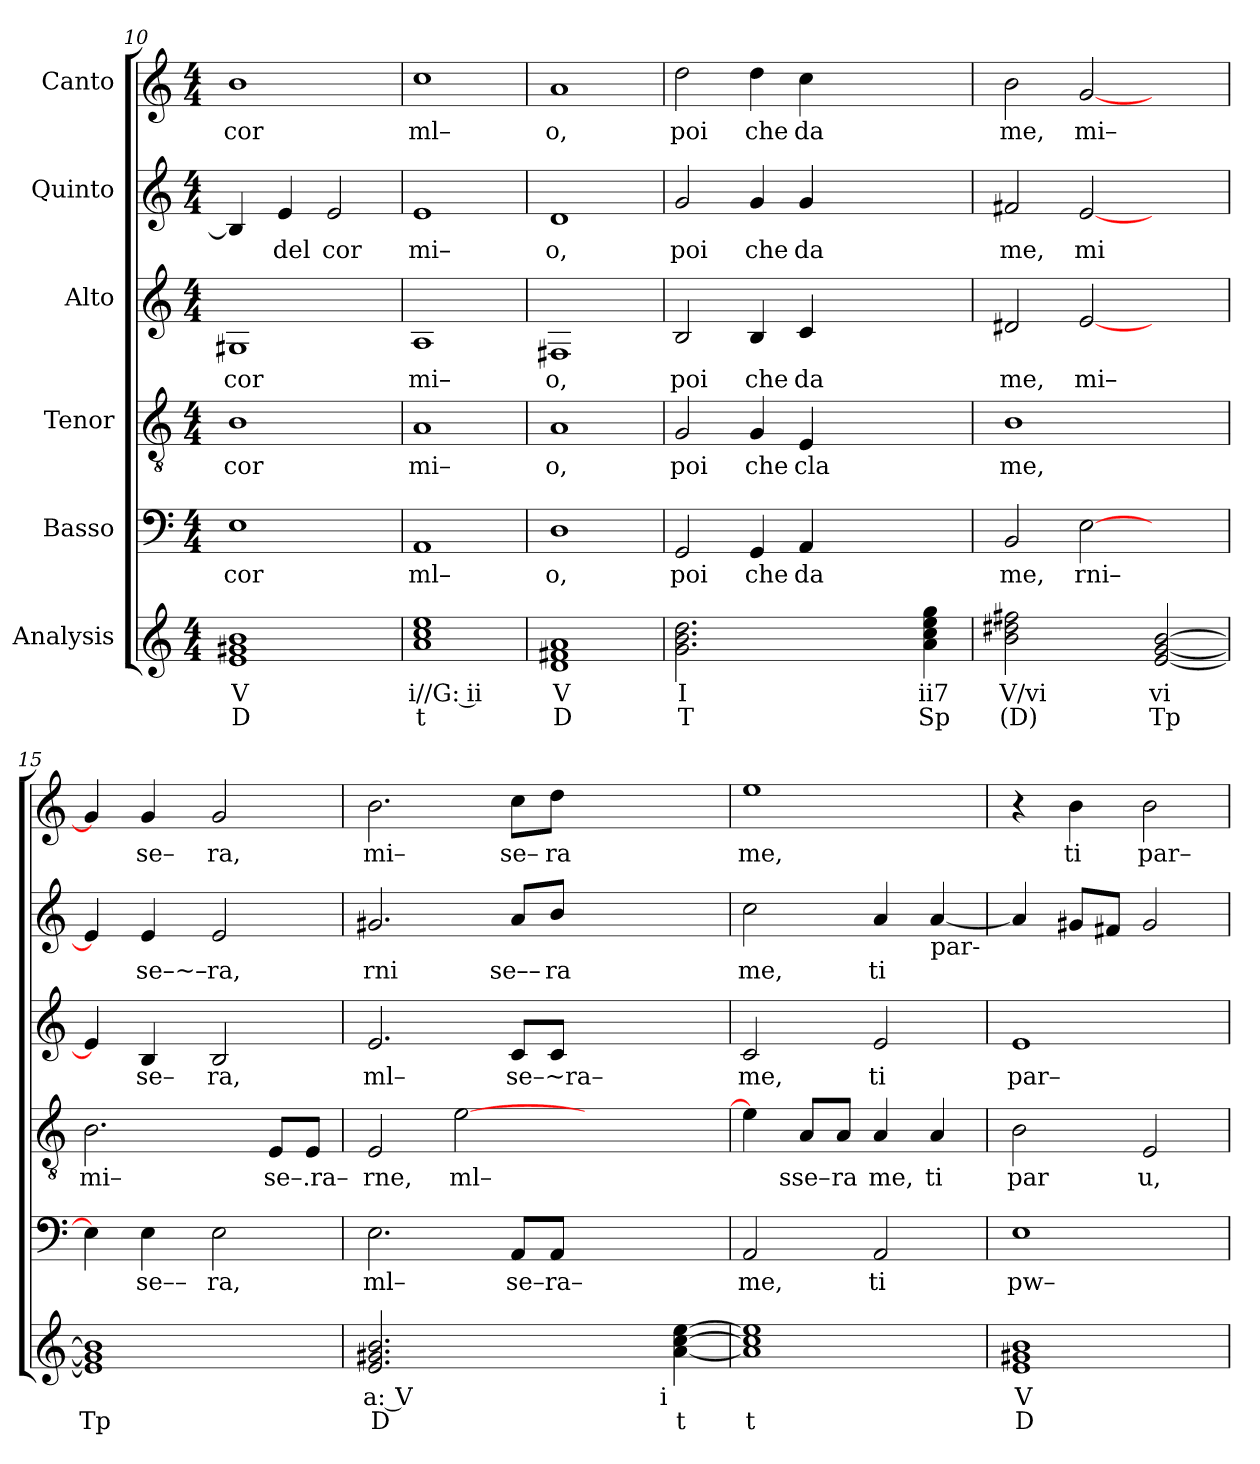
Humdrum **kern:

**kern	**text	**text	**kern	**text	**kern	**text	**kern	**text	**kern	**text	**kern	**text
*part6	*part6	*part6	*part5	*part5	*part4	*part4	*part3	*part3	*part2	*part2	*part1	*part1
*staff6	*staff6	*staff6	*staff5	*staff5	*staff4	*staff4	*staff3	*staff3	*staff2	*staff2	*staff1	*staff1
*I"Analysis	*	*	*I"Basso	*	*I"Tenor	*	*I"Alto	*	*I"Quinto	*	*I"Canto	*
*	*	*	*clefF4	*	*clefGv2	*	*clefG2	*	*clefG2	*	*clefG2	*
*k[]	*	*	*k[]	*	*k[]	*	*k[]	*	*k[]	*	*k[]	*
*M4/4	*	*	*M4/4	*	*M4/4	*	*M4/4	*	*M4/4	*	*M4/4	*
=10	=10	=10	=10	=10	=10	=10	=10	=10	=10	=10	=10	=10
!	!	!	!	!LO:LY:b	!	!	!	!	!	!	!	!
!	!	!	!	!	!	!LO:LY:b	!	!	!	!	!	!
!	!	!	!	!	!	!	!	!LO:LY:b	!	!	!	!
!	!	!	!	!	!	!	!	!	!	!	!	!LO:LY:b
1e 1g#X 1b	V	D	1E	cor	1B	cor	1G#X	cor	4B/]	.	1b	cor
!	!	!	!	!	!	!	!	!	!	!LO:LY:b	!	!
.	.	.	.	.	.	.	.	.	4e/	del	.	.
!	!	!	!	!	!	!	!	!	!	!LO:LY:b	!	!
.	.	.	.	.	.	.	.	.	2e/	cor	.	.
=11	=11	=11	=11	=11	=11	=11	=11	=11	=11	=11	=11	=11
!	!	!	!	!LO:LY:b	!	!	!	!	!	!	!	!
!	!	!	!	!	!	!LO:LY:b	!	!	!	!	!	!
!	!	!	!	!	!	!	!	!LO:LY:b	!	!	!	!
!	!	!	!	!	!	!	!	!	!	!LO:LY:b	!	!
!	!	!	!	!	!	!	!	!	!	!	!	!LO:LY:b
1a 1cc 1ee	i//G: ii	t	1AA	ml–	1A	mi–	1A	mi–	1e	mi–	1cc	ml–
=12	=12	=12	=12	=12	=12	=12	=12	=12	=12	=12	=12	=12
!	!	!	!	!LO:LY:b	!	!	!	!	!	!	!	!
!	!	!	!	!	!	!LO:LY:b	!	!	!	!	!	!
!	!	!	!	!	!	!	!	!LO:LY:b	!	!	!	!
!	!	!	!	!	!	!	!	!	!	!LO:LY:b	!	!
!	!	!	!	!	!	!	!	!	!	!	!	!LO:LY:b
1d 1f#X 1a	V	D	1D	o,	1A	o,	1F#X	o,	1d	o,	1a	o,
=13	=13	=13	=13	=13	=13	=13	=13	=13	=13	=13	=13	=13
!	!	!	!	!LO:LY:b	!	!	!	!	!	!	!	!
!	!	!	!	!	!	!LO:LY:b	!	!	!	!	!	!
!	!	!	!	!	!	!	!	!LO:LY:b	!	!	!	!
!	!	!	!	!	!	!	!	!	!	!LO:LY:b	!	!
!	!	!	!	!	!	!	!	!	!	!	!	!LO:LY:b
2.g 2.b 2.dd	I	T	2GG/	poi	2G/	poi	2B/	poi	2g/	poi	2dd\	poi
!	!	!	!	!LO:LY:b	!	!	!	!	!	!	!	!
!	!	!	!	!	!	!LO:LY:b	!	!	!	!	!	!
!	!	!	!	!	!	!	!	!LO:LY:b	!	!	!	!
!	!	!	!	!	!	!	!	!	!	!LO:LY:b	!	!
!	!	!	!	!	!	!	!	!	!	!	!	!LO:LY:b
.	.	.	4GG/	che	4G/	che	4B/	che	4g/	che	4dd\	che
!	!	!	!	!LO:LY:b	!	!	!	!	!	!	!	!
!	!	!	!	!	!	!LO:LY:b	!	!	!	!	!	!
!	!	!	!	!	!	!	!	!LO:LY:b	!	!	!	!
!	!	!	!	!	!	!	!	!	!	!LO:LY:b	!	!
!	!	!	!	!	!	!	!	!	!	!	!	!LO:LY:b
2.ryy	.	.	4AA/	da	4E/	cla	4c/	da	4g/	da	4cc\	da
.	.	.	2.ryy	.	2.ryy	.	2.ryy	.	2.ryy	.	2.ryy	.
4a 4cc 4ee 4gg	ii7	Sp	.	.	.	.	.	.	.	.	.	.
=14	=14	=14	=14	=14	=14	=14	=14	=14	=14	=14	=14	=14
!	!	!	!	!LO:LY:b	!	!	!	!	!	!	!	!
!	!	!	!	!	!	!LO:LY:b	!	!	!	!	!	!
!	!	!	!	!	!	!	!	!LO:LY:b	!	!	!	!
!	!	!	!	!	!	!	!	!	!	!LO:LY:b	!	!
!	!	!	!	!	!	!	!	!	!	!	!	!LO:LY:b
2b 2dd#X 2ff#X	V/vi	(D)	2BB/	me,	1B	me,	2d#X/	me,	2f#X/	me,	2b\	me,
!	!	!	!	!LO:LY:b	!	!	!	!	!	!	!	!
!	!	!	!	!	!	!	!	!LO:LY:b	!	!	!	!
!	!	!	!	!	!	!	!	!	!	!LO:LY:b	!	!
!	!	!	!	!	!	!	!	!	!	!	!	!LO:LY:b
2ryy	.	.	[2E\	rni–	.	.	[2e/	mi–	[2e/	mi	[2g/	mi–
[2e [2g [2b	vi	Tp	2ryy	.	2ryy	.	2ryy	.	2ryy	.	2ryy	.
=15	=15	=15	=15	=15	=15	=15	=15	=15	=15	=15	=15	=15
!	!	!	!	!	!	!LO:LY:b	!	!	!	!	!	!
1e] 1g] 1b]	.	Tp	4E\]	.	2.B\	mi–	4e/]	.	4e/]	.	4g/]	.
!	!	!	!	!LO:LY:b	!	!	!	!	!	!	!	!
!	!	!	!	!	!	!	!	!LO:LY:b	!	!	!	!
!	!	!	!	!	!	!	!	!	!	!LO:LY:b	!	!
!	!	!	!	!	!	!	!	!	!	!	!	!LO:LY:b
.	.	.	4E\	se––	.	.	4B/	se–	4e/	se–~–	4g/	se–
!	!	!	!	!LO:LY:b	!	!	!	!	!	!	!	!
!	!	!	!	!	!	!	!	!LO:LY:b	!	!	!	!
!	!	!	!	!	!	!	!	!	!	!LO:LY:b	!	!
!	!	!	!	!	!	!	!	!	!	!	!	!LO:LY:b
.	.	.	2E\	ra,	.	.	2B/	ra,	2e/	ra,	2g/	ra,
!	!	!	!	!	!	!LO:LY:b	!	!	!	!	!	!
.	.	.	.	.	8E/L	se–.ra–	.	.	.	.	.	.
.	.	.	.	.	8E/J	.	.	.	.	.	.	.
=16	=16	=16	=16	=16	=16	=16	=16	=16	=16	=16	=16	=16
!	!	!	!	!LO:LY:b	!	!	!	!	!	!	!	!
!	!	!	!	!	!	!LO:LY:b	!	!	!	!	!	!
!	!	!	!	!	!	!	!	!LO:LY:b	!	!	!	!
!	!	!	!	!	!	!	!	!	!	!LO:LY:b	!	!
!	!	!	!	!	!	!	!	!	!	!	!	!LO:LY:b
2.e 2.g#X 2.b	a: V	D	2.E\	ml–	2E/	rne,	2.e/	ml–	2.g#X/	rni	2.b\	mi–
!	!	!	!	!	!	!LO:LY:b	!	!	!	!	!	!
.	.	.	.	.	[2e\	ml–	.	.	.	.	.	.
!	!	!	!	!LO:LY:b	!	!	!	!	!	!	!	!
!	!	!	!	!	!	!	!	!LO:LY:b	!	!	!	!
!	!	!	!	!	!	!	!	!	!	!LO:LY:b	!	!
!	!	!	!	!	!	!	!	!	!	!	!	!LO:LY:b
2.ryy	.	.	8AA/L	se–ra–	.	.	8c/L	se–~ra–	8a/L	se––	8cc\L	se–
!	!	!	!	!	!	!	!	!	!	!LO:LY:b	!	!
!	!	!	!	!	!	!	!	!	!	!	!	!LO:LY:b
.	.	.	8AA/J	.	.	.	8c/J	.	8b/J	ra	8dd\J	ra
.	.	.	2.ryy	.	2.ryy	.	2.ryy	.	2.ryy	.	2.ryy	.
[4a [4cc [4ee	i	t	.	.	.	.	.	.	.	.	.	.
=17	=17	=17	=17	=17	=17	=17	=17	=17	=17	=17	=17	=17
!	!	!	!	!LO:LY:b	!	!	!	!	!	!	!	!
!	!	!	!	!	!	!	!	!LO:LY:b	!	!	!	!
!	!	!	!	!	!	!	!	!	!	!LO:LY:b	!	!
!	!	!	!	!	!	!	!	!	!	!	!	!LO:LY:b
1a] 1cc] 1ee]	.	t	2AA/	me,	4e\]	.	2c/	me,	2cc\	me,	1ee	me,
!	!	!	!	!	!	!LO:LY:b	!	!	!	!	!	!
.	.	.	.	.	8A/L	sse–	.	.	.	.	.	.
!	!	!	!	!	!	!LO:LY:b	!	!	!	!	!	!
.	.	.	.	.	8A/J	ra	.	.	.	.	.	.
!	!	!	!	!LO:LY:b	!	!	!	!	!	!	!	!
!	!	!	!	!	!	!LO:LY:b	!	!	!	!	!	!
!	!	!	!	!	!	!	!	!LO:LY:b	!	!	!	!
!	!	!	!	!	!	!	!	!	!	!LO:LY:b	!	!
.	.	.	2AA/	ti	4A/	me,	2e/	ti	4a/	ti	.	.
!	!	!	!	!	!	!	!	!	!LO:TX:b:t=par-	!	!	!
!	!	!	!	!	!	!LO:LY:b	!	!	!	!	!	!
.	.	.	.	.	4A/	ti	.	.	[4a/	.	.	.
=18	=18	=18	=18	=18	=18	=18	=18	=18	=18	=18	=18	=18
!	!	!	!	!LO:LY:b	!	!	!	!	!	!	!	!
!	!	!	!	!	!	!LO:LY:b	!	!	!	!	!	!
!	!	!	!	!	!	!	!	!LO:LY:b	!	!	!	!
1e 1g#X 1b	V	D	1E	pw–	2B\	par	1e	par–	4a/]	.	4r	.
!	!	!	!	!	!	!	!	!	!	!	!	!LO:LY:b
.	.	.	.	.	.	.	.	.	8g#X/L	.	4b\	ti
.	.	.	.	.	.	.	.	.	8f#X/J	.	.	.
!	!	!	!	!	!	!LO:LY:b	!	!	!	!	!	!
!	!	!	!	!	!	!	!	!	!	!	!	!LO:LY:b
.	.	.	.	.	2E/	u,	.	.	2g#/	.	2b\	par–
=	=	=	=	=	=	=	=	=	=	=	=	=
*-	*-	*-	*-	*-	*-	*-	*-	*-	*-	*-	*-	*-
